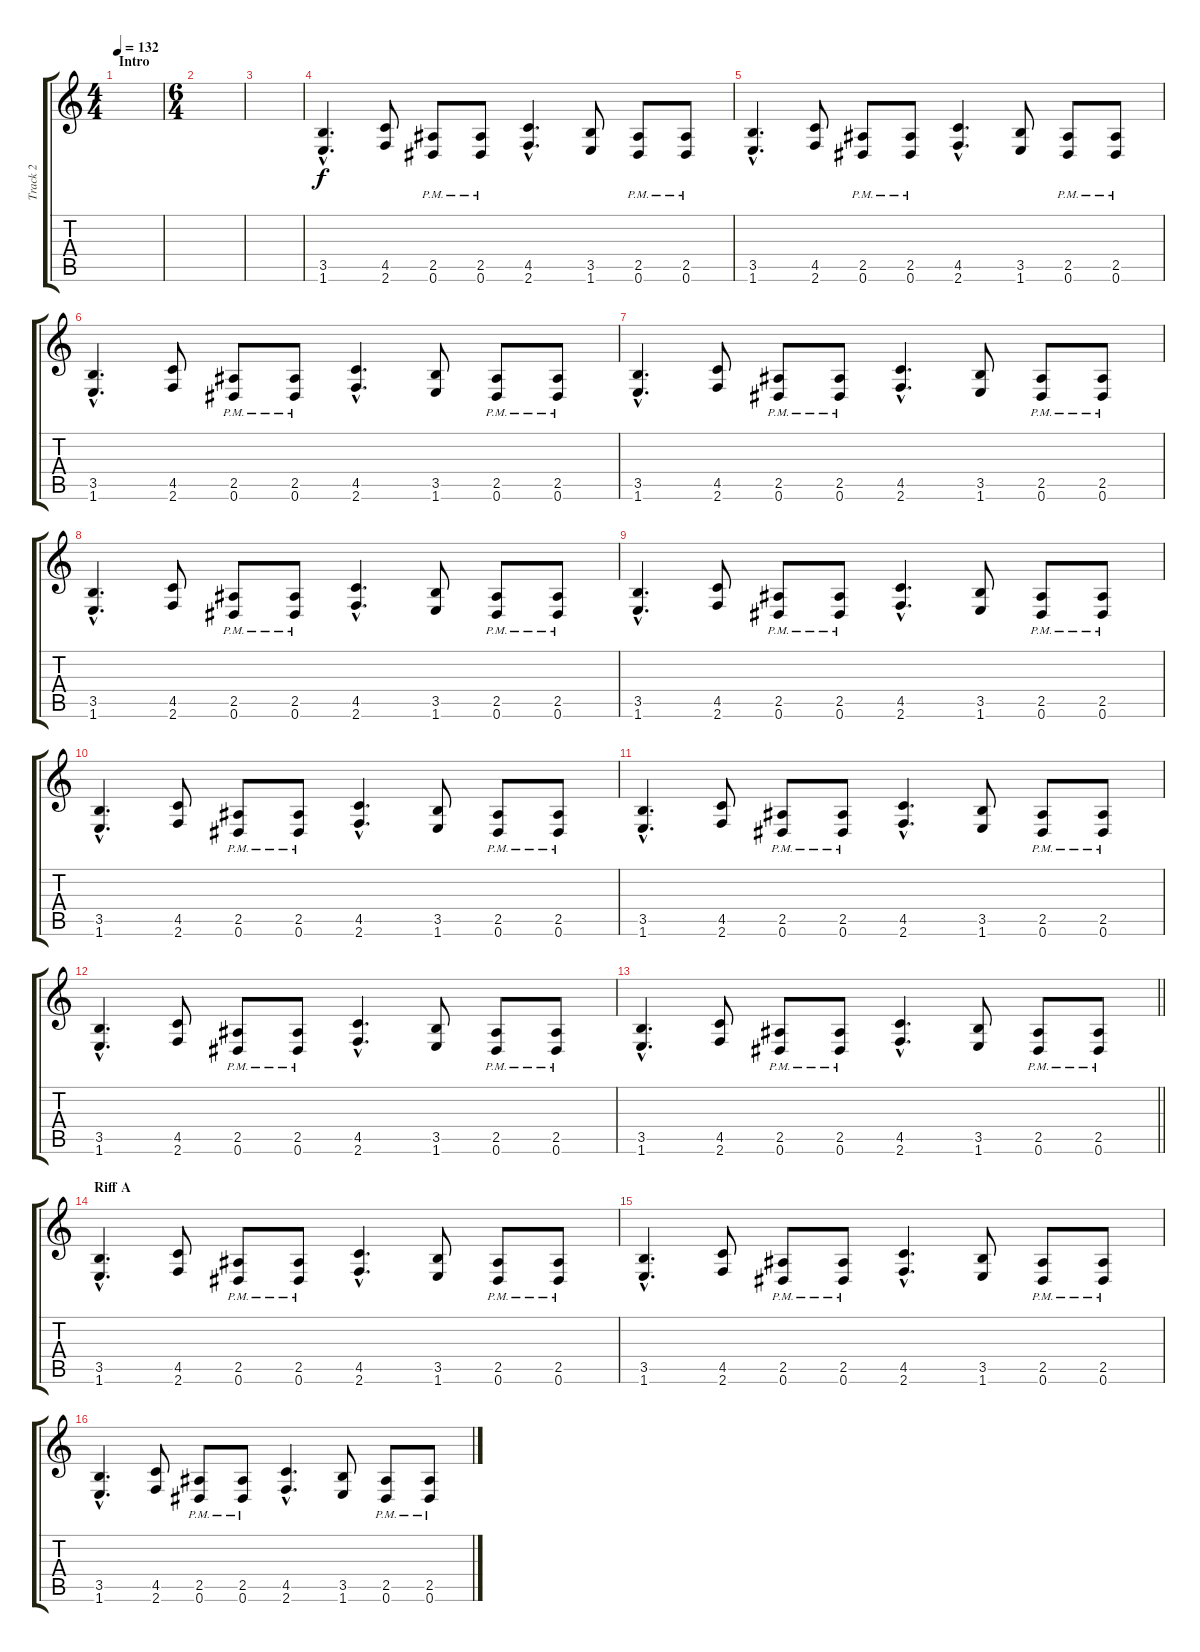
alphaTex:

\track ("Track 2" "Track 2") {instrument distortionguitar}
\staff {score tabs}
\tuning (Eb4 Bb3 Gb3 Db3 Ab2 Eb2) {hide}
\ts (4 4)
\section ("" "Intro")
\tempo 132
\clef g2
\ks c
|
\ts (6 4)
|
|
(3.5{hac} 1.6{hac}).4{d volume 16} (4.5 2.6).8 (2.5{pm} 0.6{pm}).8 (2.5{pm} 0.6{pm}).8 (4.5{hac} 2.6{hac}).4{d} (3.5 1.6).8 (2.5{pm} 0.6{pm}).8 (2.5{pm} 0.6{pm}).8 |
(3.5{hac} 1.6{hac}).4{d} (4.5 2.6).8 (2.5{pm} 0.6{pm}).8 (2.5{pm} 0.6{pm}).8 (4.5{hac} 2.6{hac}).4{d} (3.5 1.6).8 (2.5{pm} 0.6{pm}).8 (2.5{pm} 0.6{pm}).8 |
(3.5{hac} 1.6{hac}).4{d} (4.5 2.6).8 (2.5{pm} 0.6{pm}).8 (2.5{pm} 0.6{pm}).8 (4.5{hac} 2.6{hac}).4{d} (3.5 1.6).8 (2.5{pm} 0.6{pm}).8 (2.5{pm} 0.6{pm}).8 |
(3.5{hac} 1.6{hac}).4{d} (4.5 2.6).8 (2.5{pm} 0.6{pm}).8 (2.5{pm} 0.6{pm}).8 (4.5{hac} 2.6{hac}).4{d} (3.5 1.6).8 (2.5{pm} 0.6{pm}).8 (2.5{pm} 0.6{pm}).8 |
(3.5{hac} 1.6{hac}).4{d} (4.5 2.6).8 (2.5{pm} 0.6{pm}).8 (2.5{pm} 0.6{pm}).8 (4.5{hac} 2.6{hac}).4{d} (3.5 1.6).8 (2.5{pm} 0.6{pm}).8 (2.5{pm} 0.6{pm}).8 |
(3.5{hac} 1.6{hac}).4{d} (4.5 2.6).8 (2.5{pm} 0.6{pm}).8 (2.5{pm} 0.6{pm}).8 (4.5{hac} 2.6{hac}).4{d} (3.5 1.6).8 (2.5{pm} 0.6{pm}).8 (2.5{pm} 0.6{pm}).8 |
(3.5{hac} 1.6{hac}).4{d} (4.5 2.6).8 (2.5{pm} 0.6{pm}).8 (2.5{pm} 0.6{pm}).8 (4.5{hac} 2.6{hac}).4{d} (3.5 1.6).8 (2.5{pm} 0.6{pm}).8 (2.5{pm} 0.6{pm}).8 |
(3.5{hac} 1.6{hac}).4{d} (4.5 2.6).8 (2.5{pm} 0.6{pm}).8 (2.5{pm} 0.6{pm}).8 (4.5{hac} 2.6{hac}).4{d} (3.5 1.6).8 (2.5{pm} 0.6{pm}).8 (2.5{pm} 0.6{pm}).8 |
(3.5{hac} 1.6{hac}).4{d} (4.5 2.6).8 (2.5{pm} 0.6{pm}).8 (2.5{pm} 0.6{pm}).8 (4.5{hac} 2.6{hac}).4{d} (3.5 1.6).8 (2.5{pm} 0.6{pm}).8 (2.5{pm} 0.6{pm}).8 |
\barLineRight lightlight
(3.5{hac} 1.6{hac}).4{d} (4.5 2.6).8 (2.5{pm} 0.6{pm}).8 (2.5{pm} 0.6{pm}).8 (4.5{hac} 2.6{hac}).4{d} (3.5 1.6).8 (2.5{pm} 0.6{pm}).8 (2.5{pm} 0.6{pm}).8 |
\section ("" "Riff A")
(3.5{hac} 1.6{hac}).4{d volume 13} (4.5 2.6).8 (2.5{pm} 0.6{pm}).8 (2.5{pm} 0.6{pm}).8 (4.5{hac} 2.6{hac}).4{d} (3.5 1.6).8 (2.5{pm} 0.6{pm}).8 (2.5{pm} 0.6{pm}).8 |
(3.5{hac} 1.6{hac}).4{d} (4.5 2.6).8 (2.5{pm} 0.6{pm}).8 (2.5{pm} 0.6{pm}).8 (4.5{hac} 2.6{hac}).4{d} (3.5 1.6).8 (2.5{pm} 0.6{pm}).8 (2.5{pm} 0.6{pm}).8 |
(3.5{hac} 1.6{hac}).4{d} (4.5 2.6).8 (2.5{pm} 0.6{pm}).8 (2.5{pm} 0.6{pm}).8 (4.5{hac} 2.6{hac}).4{d} (3.5 1.6).8 (2.5{pm} 0.6{pm}).8 (2.5{pm} 0.6{pm}).8
